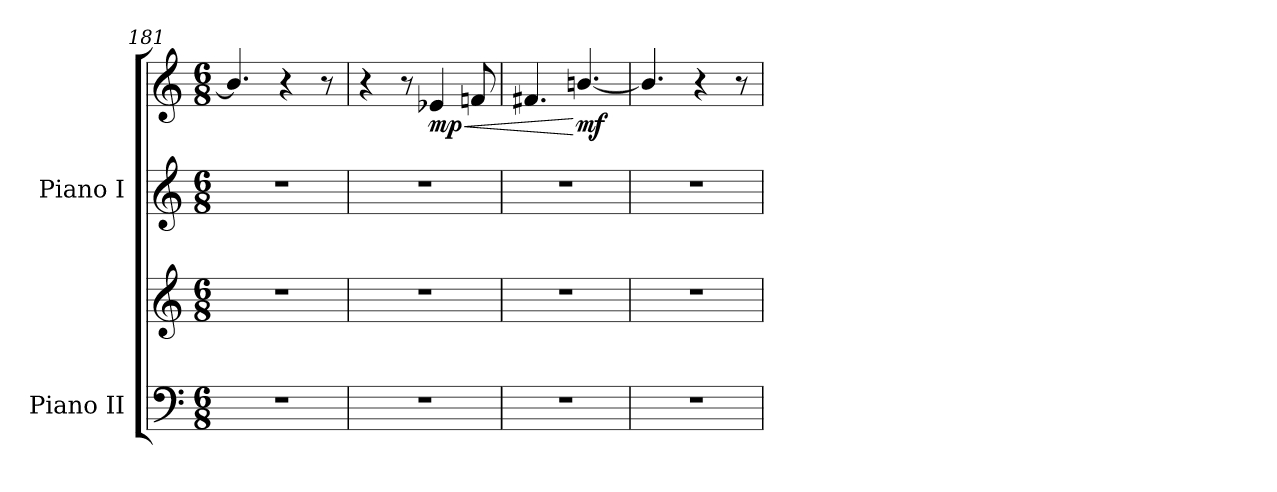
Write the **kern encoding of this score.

**kern	**kern	**kern	**kern	**dynam
*part2	*part2	*part1	*part1	*part1
*staff4	*staff3	*staff2	*staff1	*staff1/2
*I"Piano II	*	*I"Piano I	*	*
*I'Pno. II	*	*I'Pno. I	*	*
*clefF4	*clefG2	*clefG2	*clefG2	*
*k[]	*k[]	*k[]	*k[]	*
*M6/8	*M6/8	*M6/8	*M6/8	*
=181	=181	=181	=181	=181
2.r	2.r	2.r	4.b-/]	.
.	.	.	4r	.
.	.	.	8r	.
=182	=182	=182	=182	=182
2.r	2.r	2.r	4r	.
.	.	.	8r	.
!	!	!	!	!LO:HP:b
!	!	!	!	!LO:DY:n=1:b
.	.	.	4e-X/	< mp
.	.	.	8fn/	.
=183	=183	=183	=183	=183
2.r	2.r	2.r	4.f#X/	.
!	!	!	!	!LO:DY:n=1:b
.	.	.	[4.bn/	[ mf
=184	=184	=184	=184	=184
2.r	2.r	2.r	4.b/]	.
.	.	.	4r	.
.	.	.	8r	.
=	=	=	=	=
*-	*-	*-	*-	*-
